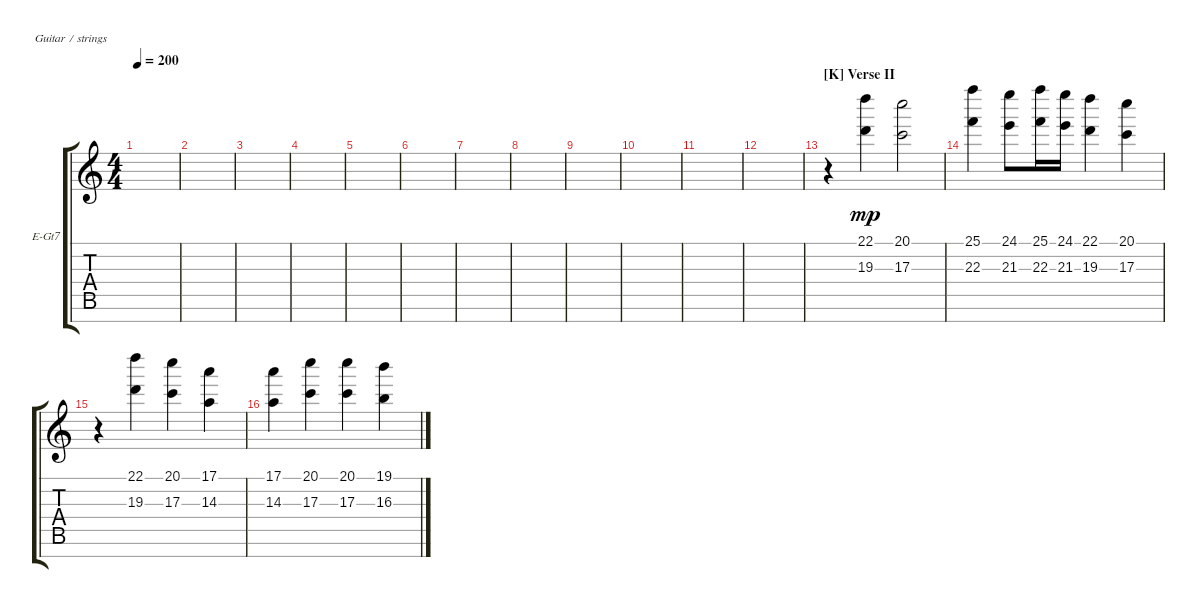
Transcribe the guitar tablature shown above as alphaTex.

\defaultSystemsLayout 4
\bracketExtendMode groupsimilarinstruments
\firstSystemTrackNameOrientation horizontal
\otherSystemsTrackNameOrientation horizontal
\track ("Violin ++" "E-Gt7") {instrument viola}
\staff {score tabs}
\tuning (E4 B3 G3 D3 A2 E2 B1)
\displaytranspose 12
\ts (4 4)
\tempo 200
\clef g2
\scale
0.333333
\ks c
|
\scale
0.333333 |
\scale
0.333333 |
\scale
0.333333 |
\scale
0.333333 |
\scale
0.333333 |
\scale
0.333333 |
\scale
0.333333 |
\scale
0.333333 |
\scale
0.333333 |
\scale
0.333333 |
\scale
0.333333 |
\section ("K" "Verse II")
\scale
0.333333 r.4 (19.3 22.1).4{dy mp} (17.3 20.1).2 |
\scale
0.333333 (22.3 25.1).4 (21.3 24.1).8 (22.3 25.1).16 (21.3 24.1).16 (19.3 22.1).4 (17.3 20.1).4 |
\scale
0.333333 r.4 (19.3 22.1).4 (17.3 20.1).4 (14.3 17.1).4 |
\scale
0.333333 (14.3 17.1).4 (17.3 20.1).4 (17.3 20.1).4 (16.3 19.1).4
